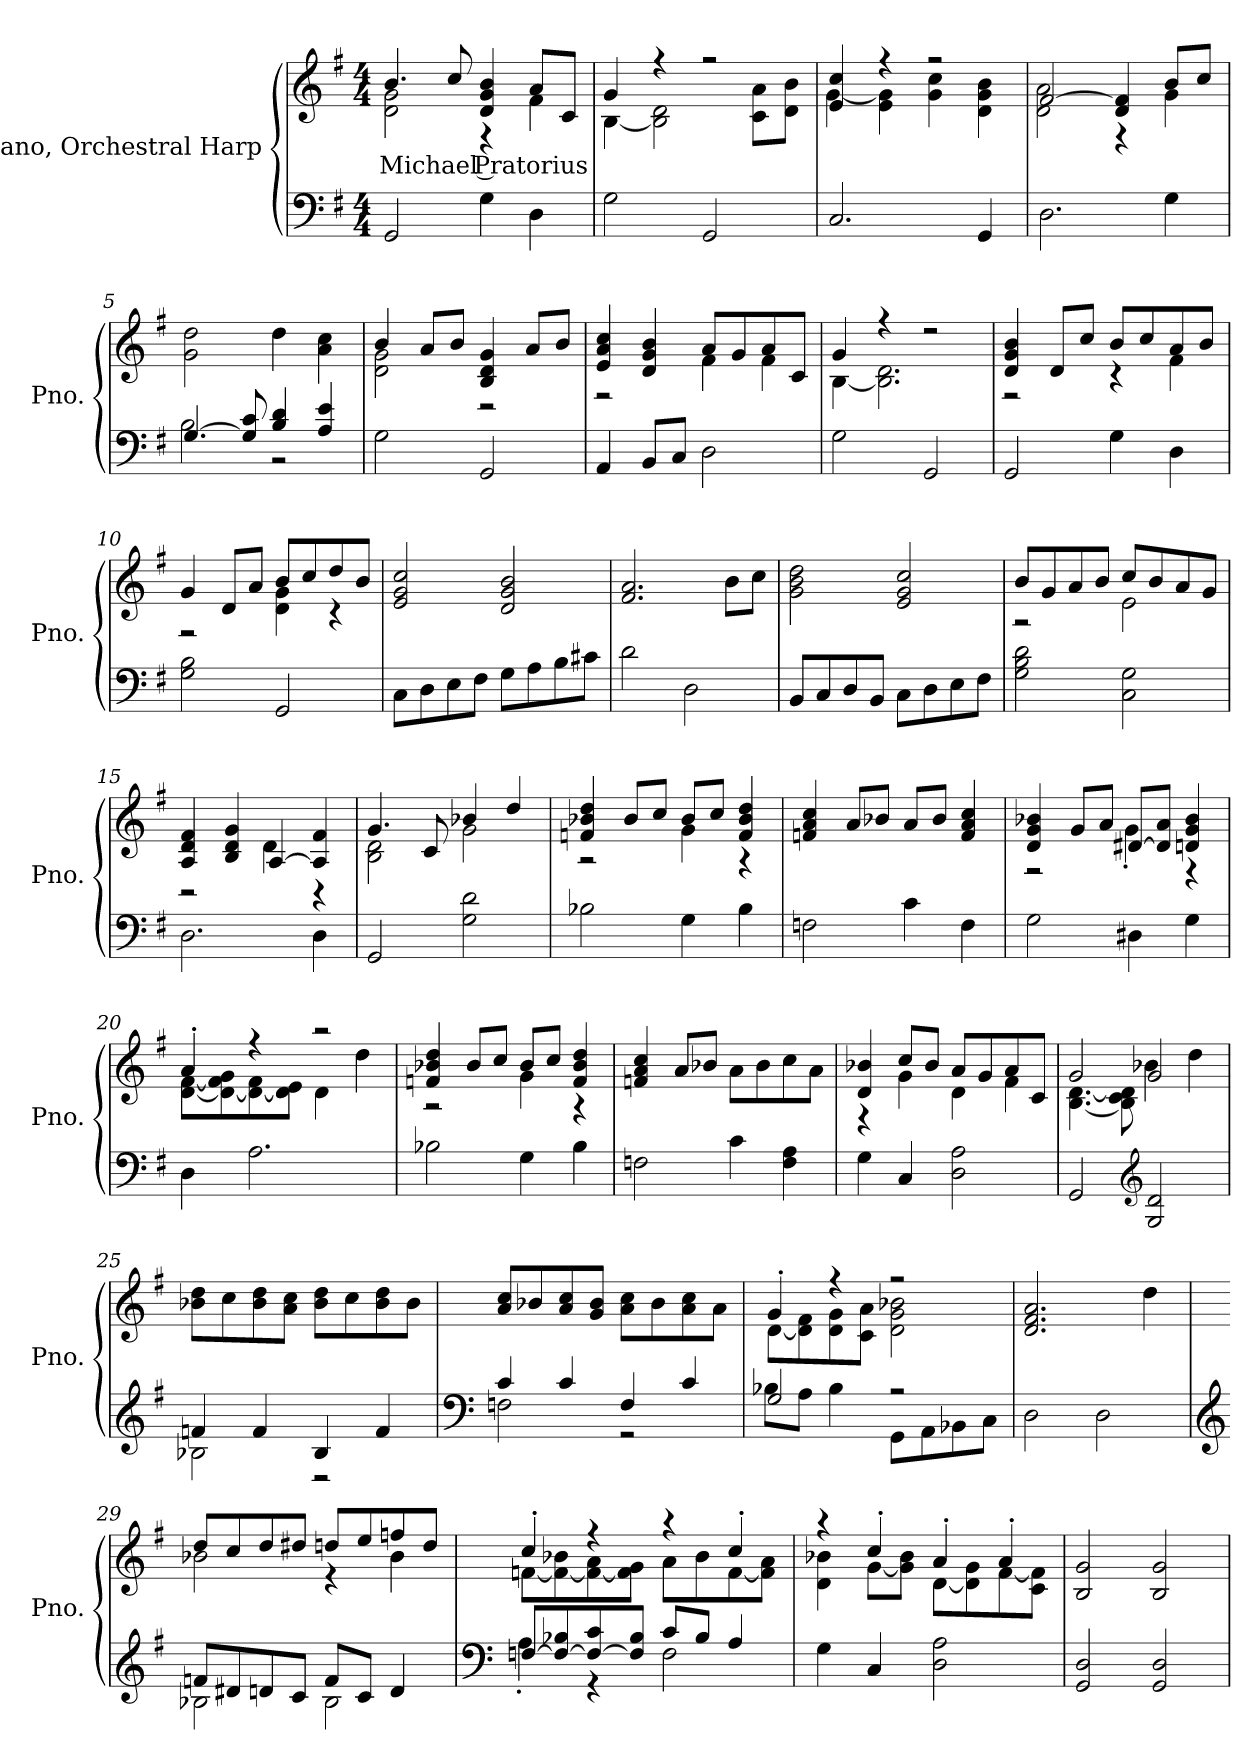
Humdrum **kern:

**kern	**kern	**text
*part2	*part1	*part1
*staff2	*staff1	*staff1
*I"Piano, Orchestral Harp	*I"Piano, Orchestral Harp	*
*I'Pno.	*I'Pno.	*
*clefF4	*clefG2	*
*k[f#]	*k[f#]	*
*M4/4	*M4/4	*
*MM115	*MM115	*
=1	=1	=1
!	!	!LO:LY:b
*	*^	*
2GG/	4.b/	2d\ 2g\	Michael Pratorius
.	8cc/	.	.
4G\	4d/ 4g/ 4b/	4r	.
4D\	8a/L	4f#\	.
.	8c/J	.	.
=2	=2	=2	=2
2G\	4g/	[4B\	.
.	4r	2B\] 2d\	.
2GG/	2r	.	.
.	.	8c\ 8a\L	.
.	.	8d\ 8b\J	.
=3	=3	=3	=3
2.C/	4e/ 4cc/	[4g\	.
.	4r	4e\ 4g\]	.
.	2r	4g\ 4cc\	.
4GG/	.	4d\ 4g\ 4b\	.
=4	=4	=4	=4
2.D\	[2f#/	2d\ 2a\	.
.	4d/ 4f#/]	4r	.
4G\	8b/L	4g\	.
.	8cc/J	.	.
*	*v	*v	*
!!LO:LB:g=z
=5	=5	=5
*^	*	*
[4.G/	2B\	2g\ 2dd\	.
8G/] 8c/	.	.	.
4B/ 4d/	2r	4dd\	.
4A/ 4e/	.	4a\ 4cc\	.
*v	*v	*	*
=6	=6	=6
*	*^	*
2G\	4b/	2d\ 2g\	.
.	8a/L	.	.
.	8b/J	.	.
2GG/	4B/ 4d/ 4g/	2r	.
.	8a/L	.	.
.	8b/J	.	.
=7	=7	=7	=7
4AA/	4e/ 4a/ 4cc/	2r	.
8BB/L	4d/ 4g/ 4b/	.	.
8C/J	.	.	.
2D\	8a/L	4f#\	.
.	8g/	.	.
.	8a/	4f#\	.
.	8c/J	.	.
=8	=8	=8	=8
2G\	4g/	[4B\	.
.	4r	2.B\] 2.d\	.
2GG/	2r	.	.
=9	=9	=9	=9
2GG/	4d/ 4g/ 4b/	2r	.
.	8d/L	.	.
.	8cc/J	.	.
4G\	8b/L	4r	.
.	8cc/	.	.
4D\	8a/	4f#\	.
.	8b/J	.	.
=10	=10	=10	=10
2G\ 2B\	4g/	2r	.
.	8d/L	.	.
.	8a/J	.	.
2GG/	8b/L	4d\ 4g\	.
.	8cc/	.	.
.	8dd/	4r	.
.	8b/J	.	.
*	*v	*v	*
!!LO:LB:g=z
=11	=11	=11
8C\L	2e/ 2g/ 2cc/	.
8D\	.	.
8E\	.	.
8F#\J	.	.
8G\L	2d/ 2g/ 2b/	.
8A\	.	.
8B\	.	.
8c#X\J	.	.
=12	=12	=12
2d\	2.f#/ 2.a/	.
2D\	.	.
.	8b\L	.
.	8cc\J	.
=13	=13	=13
8BB/L	2g\ 2b\ 2dd\	.
8C/	.	.
8D/	.	.
8BB/J	.	.
8C\L	2e/ 2g/ 2cc/	.
8D\	.	.
8E\	.	.
8F#\J	.	.
=14	=14	=14
*	*^	*
2G\ 2B\ 2d\	8b/L	2r	.
.	8g/	.	.
.	8a/	.	.
.	8b/J	.	.
2C\ 2G\	8cc/L	2e\	.
.	8b/	.	.
.	8a/	.	.
.	8g/J	.	.
=15	=15	=15	=15
2.D\	4A/ 4d/ 4f#/	2r	.
.	4B/ 4d/ 4g/	.	.
.	[4A/	4d\	.
4D\	4A/] 4f#/	4r	.
!!LO:LB:g=z	!!
=16	=16	=16	=16
2GG/	4.g/	2B\ 2d\	.
.	8c/	.	.
2G\ 2d\	4b-X/	2g\	.
.	4dd/	.	.
=17	=17	=17	=17
2B-X\	4fn/ 4b-X/ 4dd/	2r	.
.	8b-/L	.	.
.	8cc/J	.	.
4G\	8b-/L	4g\	.
.	8cc/J	.	.
4B-\	4f/ 4b-/ 4dd/	4r	.
*	*v	*v	*
=18	=18	=18
2Fn\	4fn/ 4a/ 4cc/	.
.	8a/L	.
.	8b-X/J	.
4c\	8a/L	.
.	8b-/J	.
4F\	4f/ 4a/ 4cc/	.
=19	=19	=19
*	*^	*
2G\	4d/ 4g/ 4b-X/	2r	.
.	8g/L	.	.
.	8a/J	.	.
4D#X\	[8d#X/L	4g'\	.
.	8d#/] 8a/J	.	.
4G\	4dn/ 4g/ 4b-/	4r	.
=20	=20	=20	=20
4D\	4a'/	[8d\ [8f#\L	.
.	.	8d\_ 8f#\] 8g\	.
2.A\	4r	8d\_ 8f#\	.
.	.	8d\] 8e\J	.
.	2r	4d\	.
.	.	4dd\	.
!!LO:LB:g=z	!!
=21	=21	=21	=21
2B-X\	4fn/ 4b-X/ 4dd/	2r	.
.	8b-/L	.	.
.	8cc/J	.	.
4G\	8b-/L	4g\	.
.	8cc/J	.	.
4B-\	4f/ 4b-/ 4dd/	4r	.
*	*v	*v	*
=22	=22	=22
2Fn\	4fn/ 4a/ 4cc/	.
.	8a/L	.
.	8b-X/J	.
4c\	8a\L	.
.	8b-\	.
4F\ 4A\	8cc\	.
.	8a\J	.
=23	=23	=23
*	*^	*
4G\	4d/ 4b-X/	4r	.
4C/	8cc/L	4g\	.
.	8b-/J	.	.
2D\ 2A\	8a/L	4d\	.
.	8g/	.	.
.	8a/	4f#\	.
.	8c/J	.	.
=24	=24	=24	=24
2GG/	2g/	[4.B\ [4.d\	.
.	.	8B\] 8c\ 8d\]	.
*clefG2	*	*	*
2G/ 2d/	2g/	4b-X\	.
.	.	4dd\	.
*	*v	*v	*
=25	=25	=25
*^	*	*
4fn/	2B-X\	8b-X\ 8dd\L	.
.	.	8cc\	.
4f/	.	8b-\ 8dd\	.
.	.	8a\ 8cc\J	.
4B-/	2r	8b-\ 8dd\L	.
.	.	8cc\	.
4f/	.	8b-\ 8dd\	.
.	.	8b-\J	.
!!LO:LB:g=z
=26	=26	=26	=26
*clefF4	*	*	*
4c/	2Fn\	8a/ 8cc/L	.
.	.	8b-X/	.
4c/	.	8a/ 8cc/	.
.	.	8g/ 8b-/J	.
4F/	2r	8a\ 8cc\L	.
.	.	8b-\	.
4c/	.	8a\ 8cc\	.
.	.	8a\J	.
=27	=27	=27	=27
*	*	*^	*
2G/	8B-X\L	4g'/	[8d\L	.
.	8A\J	.	8d\] 8f#\	.
.	4B-\	4r	8d\ 8g\	.
.	.	.	8c\ 8a\J	.
2r	8GG\L	2r	2d\ 2g\ 2b-X\	.
.	8AA\	.	.	.
.	8BB-X\	.	.	.
.	8C\J	.	.	.
*v	*v	*	*	*
*	*v	*v	*
=28	=28	=28
2D\	2.d/ 2.f#/ 2.a/	.
2D\	.	.
.	4dd\	.
=29	=29	=29
*clefG2	*	*
*^	*^	*
8fn/L	2B-X\	8dd/L	2b-X\	.
8d#X/	.	8cc/	.	.
8dn/	.	8dd/	.	.
8c/J	.	8dd#X/J	.	.
8f/L	2B-\	8ddn/L	4r	.
8c/J	.	8ee/	.	.
4d/	.	8ffn/	4b-\	.
.	.	8dd/J	.	.
!!LO:PB:g=z	!!
=30	=30	=30	=30	=30
*clefF4	*	*	*	*
[8Fn/L	4A'\	4cc'/	[8fn\L	.
8F/_ 8B-X/	.	.	8f\_ 8b-X\	.
8F/_ 8c/	4r	4r	8f\_ 8a\	.
8F/] 8B-/J	.	.	8f\] 8g\J	.
8c/L	2F\	4r	8a\L	.
8B-/J	.	.	8b-\	.
4A/	.	4cc'/	[8f\	.
.	.	.	8f\] 8a\J	.
*v	*v	*	*	*
=31	=31	=31	=31
4G\	4r	4d\ 4b-X\	.
4C/	4cc'/	[8g\L	.
.	.	8g\] 8b-\J	.
2D\ 2A\	4a'/	[8d\L	.
.	.	8d\] 8g\	.
.	4a'/	[8f#\	.
.	.	8c\ 8f#\]J	.
*	*v	*v	*
=32	=32	=32
2GG/ 2D/	2B/ 2g/	.
2GG/ 2D/	2B/ 2g/	.
=	=	=
*-	*-	*-
